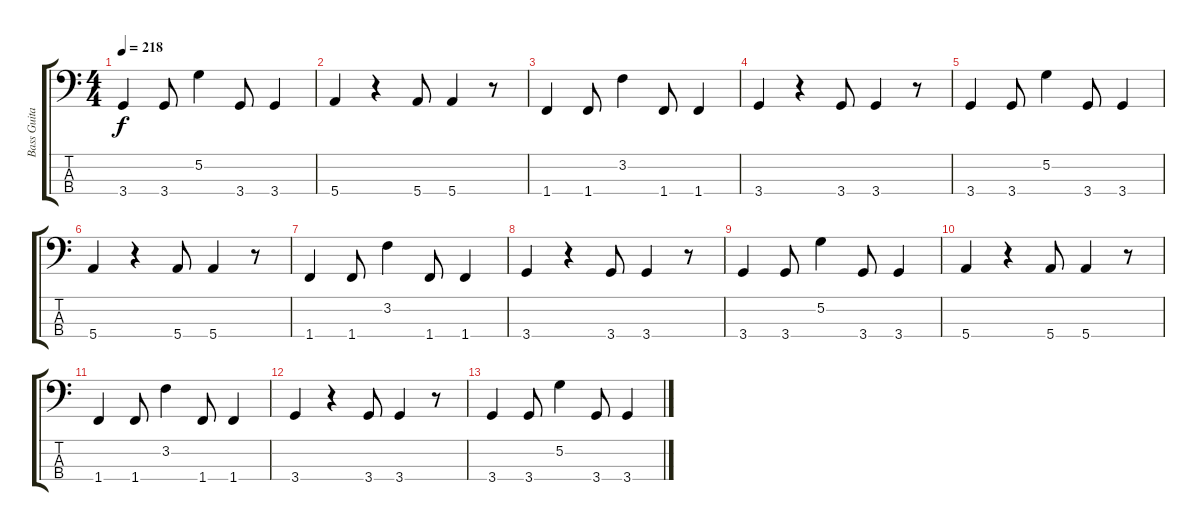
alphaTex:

\track ("Bass Guitar" "Bass Guita") {instrument electricbassfinger}
\staff {score tabs}
\tuning (G2 D2 A1 E1) {hide}
\ts (4 4)
\tempo 218
\clef f4
\ks c
3.4.4{dy f} 3.4.8 5.2.4 3.4.8 3.4.4 |
5.4.4 r.4 5.4.8 5.4.4 r.8 |
1.4.4 1.4.8 3.2.4 1.4.8 1.4.4 |
3.4.4 r.4 3.4.8 3.4.4 r.8 |
3.4.4 3.4.8 5.2.4 3.4.8 3.4.4 |
5.4.4 r.4 5.4.8 5.4.4 r.8 |
1.4.4 1.4.8 3.2.4 1.4.8 1.4.4 |
3.4.4 r.4 3.4.8 3.4.4 r.8 |
3.4.4 3.4.8 5.2.4 3.4.8 3.4.4 |
5.4.4 r.4 5.4.8 5.4.4 r.8 |
1.4.4 1.4.8 3.2.4 1.4.8 1.4.4 |
3.4.4 r.4 3.4.8 3.4.4 r.8 |
3.4.4 3.4.8 5.2.4 3.4.8 3.4.4
